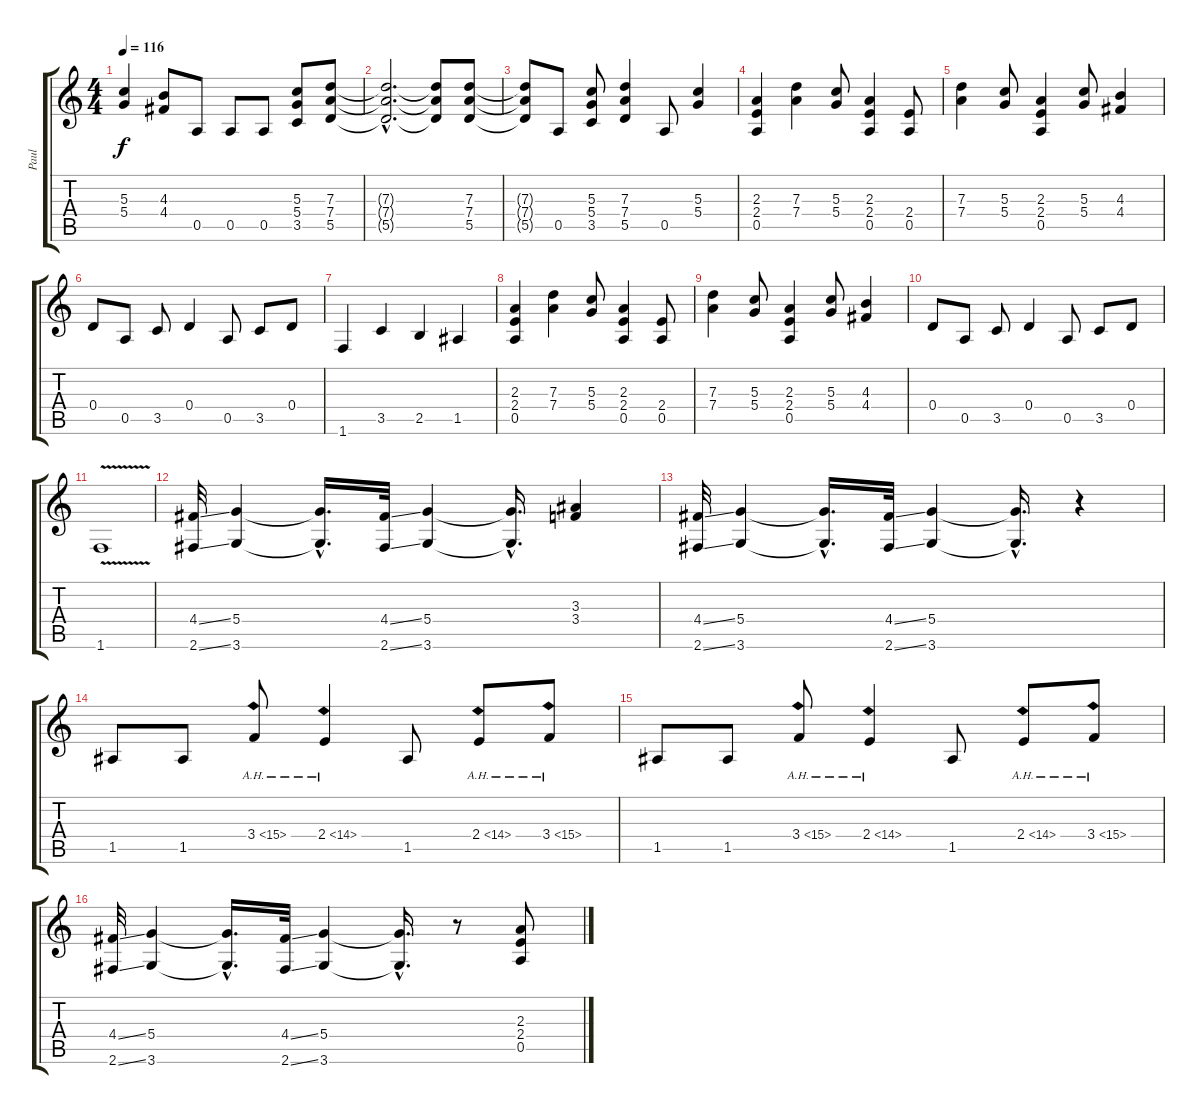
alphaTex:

\track ("Paul" "Paul") {instrument overdrivenguitar}
\staff {score tabs}
\tuning (E4 B3 G3 D3 A2 E2) {hide}
\ts (4 4)
\tempo 116
\clef g2
\ks c
(5.3{t} 5.4{t}).4{dy f} (4.3 4.4).8 0.5.8 0.5.8 0.5.8 (5.3 5.4 3.5).8 (7.3 7.4 5.5).8 |
(7.3{hac t} 7.4{hac t} 5.5{hac t}).2{d} (7.3{t} 7.4{t} 5.5{t}).8 (7.3 7.4 5.5).8 |
(7.3{t} 7.4{t} 5.5{t}).8 0.5.8 (5.3 5.4 3.5).8 (7.3 7.4 5.5).4 0.5.8 (5.3 5.4).4 |
(2.3 2.4 0.5).4 (7.3 7.4).4 (5.3 5.4).8 (2.3 2.4 0.5).4 (2.4 0.5).8 |
(7.3 7.4).4 (5.3 5.4).8 (2.3 2.4 0.5).4 (5.3 5.4).8 (4.3 4.4).4 |
0.4.8 0.5.8 3.5.8 0.4.4 0.5.8 3.5.8 0.4.8 |
1.6.4 3.5.4 2.5.4 1.5.4 |
(2.3 2.4 0.5).4 (7.3 7.4).4 (5.3 5.4).8 (2.3 2.4 0.5).4 (2.4 0.5).8 |
(7.3 7.4).4 (5.3 5.4).8 (2.3 2.4 0.5).4 (5.3 5.4).8 (4.3 4.4).4 |
0.4.8 0.5.8 3.5.8 0.4.4 0.5.8 3.5.8 0.4.8 |
1.6{v}.1 |
(4.4{ss} 2.6{ss}).32 (5.4 3.6).4 (5.4{hac t} 3.6{hac t}).16{d} (4.4{ss} 2.6{ss}).32 (5.4 3.6).4 (5.4{hac t} 3.6{hac t}).16{d} (3.3 3.4).4 |
(4.4{ss} 2.6{ss}).32 (5.4 3.6).4 (5.4{hac t} 3.6{hac t}).16{d} (4.4{ss} 2.6{ss}).32 (5.4 3.6).4 (5.4{hac t} 3.6{hac t}).16{d} r.4 |
1.5.8 1.5.8 3.4{ah 12}.8 2.4{ah 12}.4 1.5.8 2.4{ah 12}.8 3.4{ah 12}.8 |
1.5.8 1.5.8 3.4{ah 12}.8 2.4{ah 12}.4 1.5.8 2.4{ah 12}.8 3.4{ah 12}.8 |
(4.4{ss} 2.6{ss}).32 (5.4 3.6).4 (5.4{hac t} 3.6{hac t}).16{d} (4.4{ss} 2.6{ss}).32 (5.4 3.6).4 (5.4{hac t} 3.6{hac t}).16{d} r.8 (2.3 2.4 0.5).8
